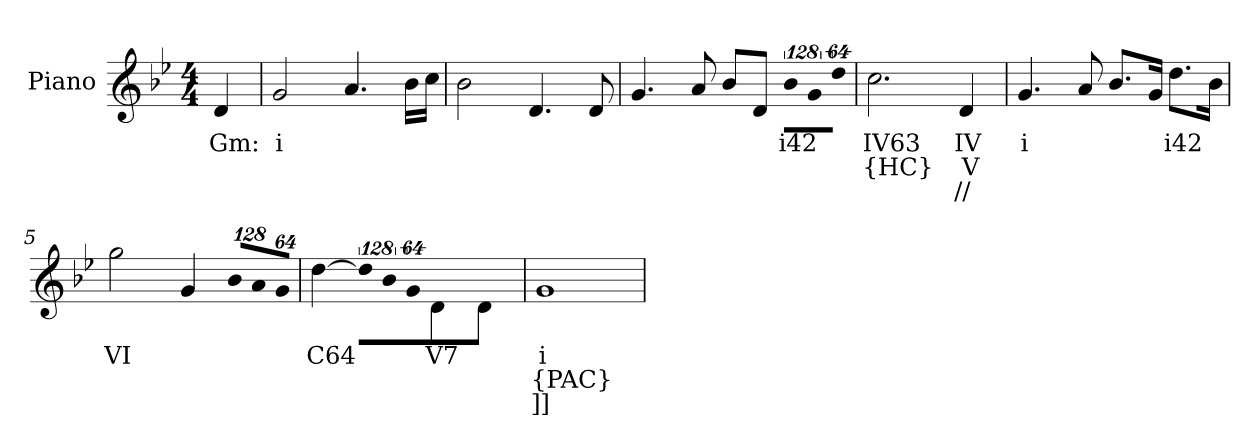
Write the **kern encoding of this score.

**kern	**text	**text	**text
*part1	*part1	*part1	*part1
*staff1	*staff1	*staff1	*staff1
*I"Piano	*	*	*
*I'Pno.	*	*	*
!!LO:PB:g=z
*clefG2	*	*	*
*k[b-e-]	*	*	*
*g:	*	*	*
*M4/4	*	*	*
*MM64	*	*	*
=	=	=	=
!	!LO:LY:b:color=#000000	!	!
4di/	Gm:	.	.
=	=	=	=
!	!LO:LY:b:color=#000000	!	!
2gi/	i	.	.
4.ai/	.	.	.
16b-i\LL	.	.	.
16cci\JJ	.	.	.
=1	=1	=1	=1
2b-i\	.	.	.
4.di/	.	.	.
8di/	.	.	.
=2	=2	=2	=2
4.gi/	.	.	.
8ai/	.	.	.
8b-i/L	.	.	.
8di/J	.	.	.
!LO:N:vis=8	!	!	!
!	!LO:LY:b:color=#000000	!	!
1024%85b-i\L	i42	.	.
!LO:N:vis=8	!	!	!
1024%85gi\	.	.	.
!LO:N:vis=8	!	!	!
512%43ddi\J	.	.	.
=3	=3	=3	=3
!	!LO:LY:b:color=#000000	!LO:LY:b:color=#000000	!
2.cci\	IV63	{HC}	.
!	!LO:LY:b:color=#000000	!LO:LY:b:color=#000000	!LO:LY:b:color=#000000
4di/	IV	V	//
!!LO:LB:g=z
=4	=4	=4	=4
!	!LO:LY:b:color=#000000	!	!
4.gi/	i	.	.
8ai/	.	.	.
8.b-i/L	.	.	.
16gi/Jk	.	.	.
!	!LO:LY:b:color=#000000	!	!
8.ddi\L	i42	.	.
16b-i\Jk	.	.	.
=5	=5	=5	=5
!	!LO:LY:b:color=#000000	!	!
2ggi\	VI	.	.
4gi/	.	.	.
*Xbrackettup	*	*	*
!LO:N:vis=8	!	!	!
1024%85b-i/L	.	.	.
!LO:N:vis=8	!	!	!
1024%85ai/	.	.	.
!LO:N:vis=8	!	!	!
512%43gi/J	.	.	.
=6	=6	=6	=6
!	!LO:LY:b:color=#000000	!	!
[>4ddi\	C64	.	.
*brackettup	*	*	*
!LO:N:vis=8	!	!	!
1024%85ddi\L]	.	.	.
!LO:N:vis=8	!	!	!
1024%85b-i\	.	.	.
!LO:N:vis=8	!	!	!
512%43gi\J	.	.	.
!	!LO:LY:b:color=#000000	!	!
4di/	V7	.	.
4di/	.	.	.
=7	=7	=7	=7
!	!LO:LY:b:color=#000000	!LO:LY:b:color=#000000	!LO:LY:b:color=#000000
1gi	i	{PAC}	]]
=	=	=	=
*-	*-	*-	*-
